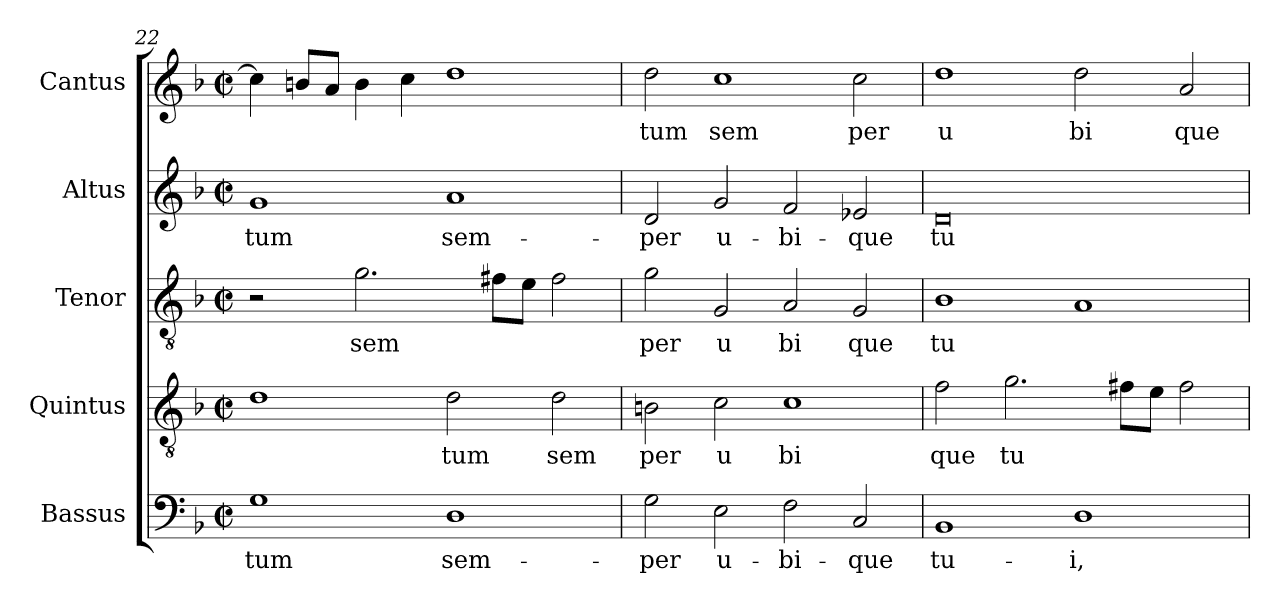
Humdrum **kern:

**kern	**text	**kern	**text	**kern	**text	**kern	**text	**kern	**text
*part5	*part5	*part4	*part4	*part3	*part3	*part2	*part2	*part1	*part1
*staff5	*staff5	*staff4	*staff4	*staff3	*staff3	*staff2	*staff2	*staff1	*staff1
*I"Bassus	*	*I"Quintus	*	*I"Tenor	*	*I"Altus	*	*I"Cantus	*
*clefF4	*	*clefGv2	*	*clefGv2	*	*clefG2	*	*clefG2	*
*k[b-]	*	*k[b-]	*	*k[b-]	*	*k[b-]	*	*k[b-]	*
*F:	*	*F:	*	*F:	*	*F:	*	*F:	*
*M2/2	*	*M2/2	*	*M2/2	*	*M2/2	*	*M2/2	*
*met(c|)	*	*met(c|)	*	*met(c|)	*	*met(c|)	*	*met(c|)	*
=22	=22	=22	=22	=22	=22	=22	=22	=22	=22
!	!LO:LY:b:cj	!	!	!	!	!	!LO:LY:b:cj	!	!
1G	-tum	1d	.	2r	.	1g	-tum	4cc\]	.
.	.	.	.	.	.	.	.	8bn/L	.
.	.	.	.	.	.	.	.	8a/J	.
!	!	!	!	!	!LO:LY:b	!	!	!	!
.	.	.	.	2.g\	sem	.	.	4b\	.
.	.	.	.	.	.	.	.	4cc\	.
!	!LO:LY:b:cj	!	!LO:LY:b:cj	!	!	!	!LO:LY:b:cj	!	!
1D	sem-	2d\	tum	.	.	1a	sem-	1dd	.
.	.	.	.	8f#\L	.	.	.	.	.
.	.	.	.	8e\J	.	.	.	.	.
!	!	!	!LO:LY:b:cj	!	!	!	!	!	!
.	.	2d\	sem	2f#\	.	.	.	.	.
=23	=23	=23	=23	=23	=23	=23	=23	=23	=23
!	!LO:LY:b:cj	!	!LO:LY:b:cj	!	!LO:LY:b:cj	!	!LO:LY:b:cj	!	!LO:LY:b:cj
2G\	-per	2Bn\	per	2g\	per	2d/	-per	2dd\	tum
!	!LO:LY:b:cj	!	!LO:LY:b:cj	!	!LO:LY:b:cj	!	!LO:LY:b:cj	!	!LO:LY:b:cj
2E\	u-	2c\	u	2G/	u	2g/	u-	1cc	sem
!	!LO:LY:b:cj	!	!LO:LY:b:cj	!	!LO:LY:b:cj	!	!LO:LY:b:cj	!	!
2F\	-bi-	1c	bi	2A/	bi	2f/	-bi-	.	.
!	!LO:LY:b:cj	!	!	!	!LO:LY:b:cj	!	!LO:LY:b:cj	!	!LO:LY:b:cj
2C/	-que	.	.	2G/	que	2e-X/	-que	2cc\	per
=24	=24	=24	=24	=24	=24	=24	=24	=24	=24
!	!LO:LY:b:cj	!	!LO:LY:b:cj	!	!LO:LY:b:cj	!	!LO:LY:b:cj	!	!LO:LY:b:cj
1BB-	tu-	2f\	que	1B-	tu	0d	tu-	1dd	u
!	!	!	!LO:LY:b:cj	!	!	!	!	!	!
.	.	2.g\	tu	.	.	.	.	.	.
!	!LO:LY:b:cj	!	!	!	!	!	!	!	!LO:LY:b:cj
1D	-i,	.	.	1A	.	.	.	2dd\	bi
.	.	8f#\L	.	.	.	.	.	.	.
.	.	8e\J	.	.	.	.	.	.	.
!	!	!	!	!	!	!	!	!	!LO:LY:b:cj
.	.	2f#\	.	.	.	.	.	2a/	que
=	=	=	=	=	=	=	=	=	=
*-	*-	*-	*-	*-	*-	*-	*-	*-	*-
